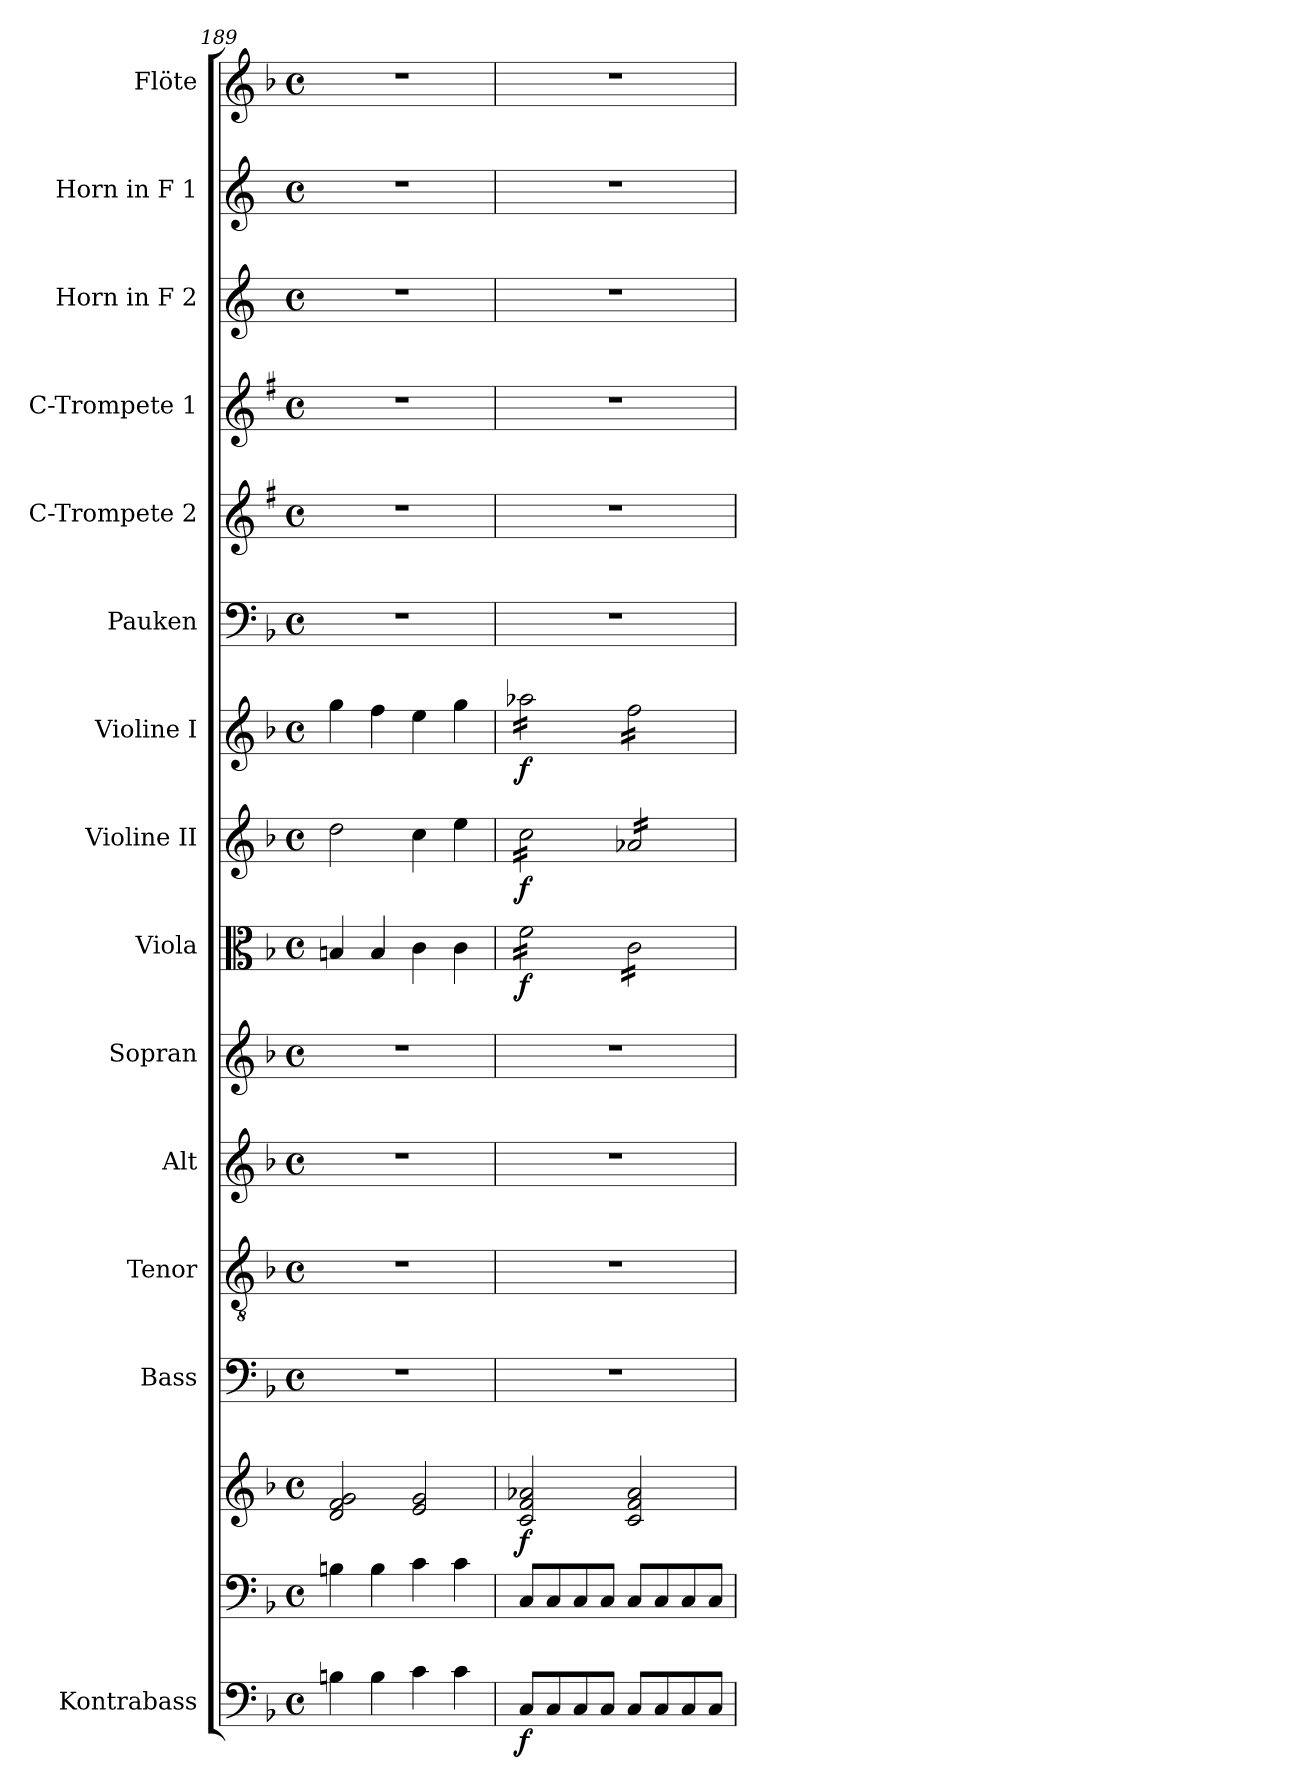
**kern	**dynam	**kern	**kern	**dynam	**kern	**kern	**kern	**kern	**kern	**dynam	**kern	**dynam	**kern	**dynam	**kern	**kern	**kern	**kern	**kern	**kern
*part15	*part15	*part14	*part14	*part14	*part13	*part12	*part11	*part10	*part9	*part9	*part8	*part8	*part7	*part7	*part6	*part5	*part4	*part3	*part2	*part1
*staff16	*staff16	*staff15	*staff14	*staff14/15	*staff13	*staff12	*staff11	*staff10	*staff9	*staff9	*staff8	*staff8	*staff7	*staff7	*staff6	*staff5	*staff4	*staff3	*staff2	*staff1
*I"Kontrabass	*	*	*	*	*I"Bass	*I"Tenor	*I"Alt	*I"Sopran	*I"Viola	*	*I"Violine II	*	*I"Violine I	*	*I"Pauken	*I"C-Trompete 2	*I"C-Trompete 1	*I"Horn in F 2	*I"Horn in F 1	*I"Flöte
*I'Kb.	*	*	*	*	*I'B.	*I'T.	*I'A.	*I'S.	*I'Vla.	*	*I'Vl. II	*	*I'Vl. I	*	*I'Pk.	*I'C Trp. 2	*I'C Trp. 1	*	*	*I'Fl.
*clefF4	*	*clefF4	*clefG2	*	*clefF4	*clefGv2	*clefG2	*clefG2	*clefC3	*	*clefG2	*	*clefG2	*	*clefF4	*clefG2	*clefG2	*clefG2	*clefG2	*clefG2
*ITrd7c12	*	*	*	*	*	*	*	*	*	*	*	*	*	*	*	*ITrd1c2	*ITrd1c2	*ITrd4c7	*ITrd4c7	*
*k[b-]	*	*k[b-]	*k[b-]	*	*k[b-]	*k[b-]	*k[b-]	*k[b-]	*k[b-]	*	*k[b-]	*	*k[b-]	*	*k[b-]	*k[b-]	*k[b-]	*k[b-]	*k[b-]	*k[b-]
*F:	*	*F:	*F:	*	*F:	*F:	*F:	*F:	*F:	*	*F:	*	*F:	*	*F:	*F:	*F:	*F:	*F:	*F:
*M4/4	*	*M4/4	*M4/4	*	*M4/4	*M4/4	*M4/4	*M4/4	*M4/4	*	*M4/4	*	*M4/4	*	*M4/4	*M4/4	*M4/4	*M4/4	*M4/4	*M4/4
*met(c)	*	*met(c)	*met(c)	*	*met(c)	*met(c)	*met(c)	*met(c)	*met(c)	*	*met(c)	*	*met(c)	*	*met(c)	*met(c)	*met(c)	*met(c)	*met(c)	*met(c)
=189	=189	=189	=189	=189	=189	=189	=189	=189	=189	=189	=189	=189	=189	=189	=189	=189	=189	=189	=189	=189
4BBn\	.	4Bn\	2d/ 2f/ 2g/	.	1r	1r	1r	1r	4Bn/	.	2dd\	.	4gg\	.	1r	1r	1r	1r	1r	1r
4BB\	.	4B\	.	.	.	.	.	.	4B/	.	.	.	4ff\	.	.	.	.	.	.	.
4C\	.	4c\	2e/ 2g/	.	.	.	.	.	4c\	.	4cc\	.	4ee\	.	.	.	.	.	.	.
4C\	.	4c\	.	.	.	.	.	.	4c\	.	4ee\	.	4gg\	.	.	.	.	.	.	.
=190	=190	=190	=190	=190	=190	=190	=190	=190	=190	=190	=190	=190	=190	=190	=190	=190	=190	=190	=190	=190
!	!LO:DY:b	!	!	!LO:DY:b	!	!	!	!	!	!LO:DY:b	!	!LO:DY:b	!	!LO:DY:b	!	!	!	!	!	!
*	*	*	*	*	*	*	*	*	*tremolo	*	*	*	*	*	*	*	*	*	*	*
*	*	*	*	*	*	*	*	*	*	*	*tremolo	*	*	*	*	*	*	*	*	*
*	*	*	*	*	*	*	*	*	*	*	*	*	*tremolo	*	*	*	*	*	*	*
8CC/L	f	8C/L	2c/ 2f/ 2a-X/	f	1r	1r	1r	1r	16f\LL	f	16cc\LL	f	16aa-X\LL	f	1r	1r	1r	1r	1r	1r
.	.	.	.	.	.	.	.	.	16f\	.	16cc\	.	16aa-X\	.	.	.	.	.	.	.
8CC/	.	8C/	.	.	.	.	.	.	16f\	.	16cc\	.	16aa-X\	.	.	.	.	.	.	.
.	.	.	.	.	.	.	.	.	16f\	.	16cc\	.	16aa-X\	.	.	.	.	.	.	.
8CC/	.	8C/	.	.	.	.	.	.	16f\	.	16cc\	.	16aa-X\	.	.	.	.	.	.	.
.	.	.	.	.	.	.	.	.	16f\	.	16cc\	.	16aa-X\	.	.	.	.	.	.	.
8CC/J	.	8C/J	.	.	.	.	.	.	16f\	.	16cc\	.	16aa-X\	.	.	.	.	.	.	.
.	.	.	.	.	.	.	.	.	16f\JJ	.	16cc\JJ	.	16aa-X\JJ	.	.	.	.	.	.	.
8CC/L	.	8C/L	2c/ 2f/ 2a-/	.	.	.	.	.	16c\LL	.	16a-X/LL	.	16ff\LL	.	.	.	.	.	.	.
.	.	.	.	.	.	.	.	.	16c\	.	16a-X/	.	16ff\	.	.	.	.	.	.	.
8CC/	.	8C/	.	.	.	.	.	.	16c\	.	16a-X/	.	16ff\	.	.	.	.	.	.	.
.	.	.	.	.	.	.	.	.	16c\	.	16a-X/	.	16ff\	.	.	.	.	.	.	.
8CC/	.	8C/	.	.	.	.	.	.	16c\	.	16a-X/	.	16ff\	.	.	.	.	.	.	.
.	.	.	.	.	.	.	.	.	16c\	.	16a-X/	.	16ff\	.	.	.	.	.	.	.
8CC/J	.	8C/J	.	.	.	.	.	.	16c\	.	16a-X/	.	16ff\	.	.	.	.	.	.	.
.	.	.	.	.	.	.	.	.	16c\JJ	.	16a-X/JJ	.	16ff\JJ	.	.	.	.	.	.	.
*	*	*	*	*	*	*	*	*	*	*	*	*	*Xtremolo	*	*	*	*	*	*	*
*	*	*	*	*	*	*	*	*	*	*	*Xtremolo	*	*	*	*	*	*	*	*	*
*	*	*	*	*	*	*	*	*	*Xtremolo	*	*	*	*	*	*	*	*	*	*	*
=	=	=	=	=	=	=	=	=	=	=	=	=	=	=	=	=	=	=	=	=
*-	*-	*-	*-	*-	*-	*-	*-	*-	*-	*-	*-	*-	*-	*-	*-	*-	*-	*-	*-	*-
